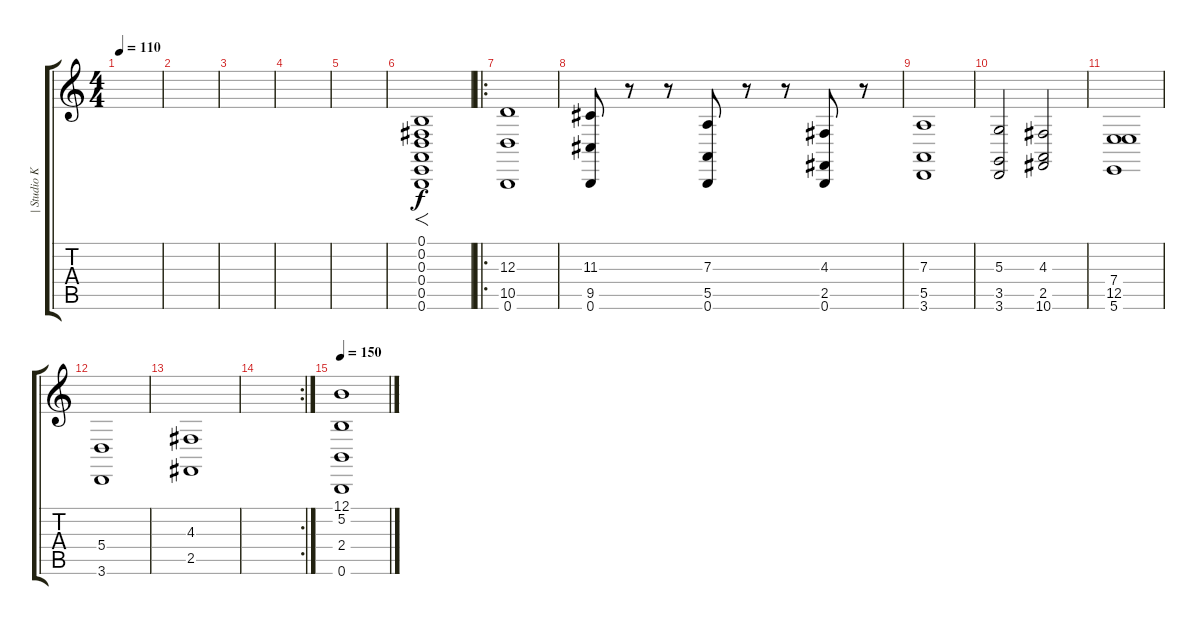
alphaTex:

\track ("| Studio Key | " "| Studio K") {instrument tremolostrings}
\staff {score tabs}
\tuning (B3 Gb3 D3 A2 E2 B1) {hide}
\ts (4 4)
\tempo 110
\clef g2
\ks c
|
|
|
|
|
(0.1 0.2 0.3 0.4 0.5 0.6).1{f instrument seashore} |
\ro
(12.3 10.5 0.6).1{volume 16 instrument tremolostrings} |
(11.3 9.5 0.6).8 r.8 r.8 (7.3 5.5 0.6).8 r.8 r.8 (4.3 2.5 0.6).8 r.8 |
(7.3 5.5 3.6).1 |
(5.3 3.5 3.6).2 (4.3 2.5 10.6).2 |
(7.4 12.5 5.6).1 |
(5.4 3.6).1 |
(4.3 2.5).1 |
\rc 2
|
\tempo 150
(12.1 5.2 2.4 0.6).1
